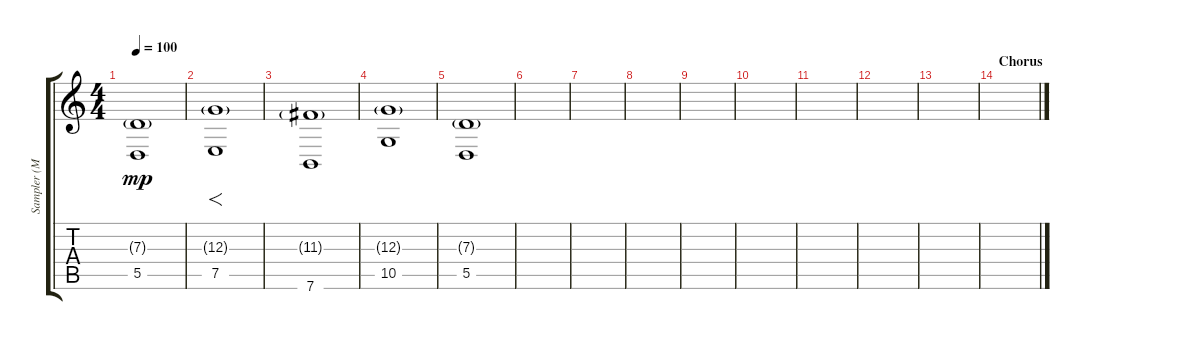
\track ("Sampler (Mr.Hahn)" "Sampler (M") {instrument stringensemble2}
\staff {score tabs}
\tuning (E4 B3 G3 D3 A2 E2) {hide}
\ts (4 4)
\tempo 100
\clef g2
\ks c
(7.3{g} 5.5).1{dy mp} |
(12.3{g} 7.5).1{f} |
(11.3{g} 7.6).1 |
(12.3{g} 10.5).1 |
(7.3{g} 5.5).1 |
|
|
|
|
|
|
|
|
\section ("" "Chorus")
